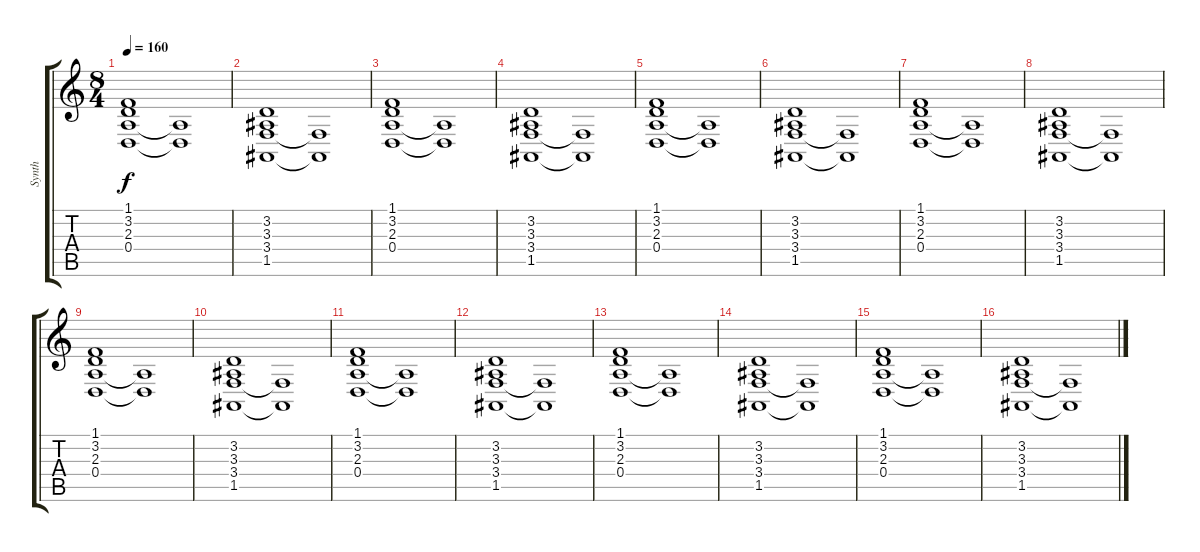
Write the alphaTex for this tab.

\track ("Synth" "Synth") {instrument pad2warm}
\staff {score tabs}
\tuning (E4 B3 G3 D3 A2 E2) {hide}
\ts (8 4)
\tempo 160
\clef g2
\ks c
(1.1 3.2 2.3 0.4).1{dy f instrument pad2warm} (2.3{t} 0.4{t}).1 |
(3.2 3.3 3.4 1.5).1 (3.4{t} 1.5{t}).1 |
(1.1 3.2 2.3 0.4).1 (2.3{t} 0.4{t}).1 |
(3.2 3.3 3.4 1.5).1 (3.4{t} 1.5{t}).1 |
(1.1 3.2 2.3 0.4).1 (2.3{t} 0.4{t}).1 |
(3.2 3.3 3.4 1.5).1 (3.4{t} 1.5{t}).1 |
(1.1 3.2 2.3 0.4).1 (2.3{t} 0.4{t}).1 |
(3.2 3.3 3.4 1.5).1 (3.4{t} 1.5{t}).1 |
(1.1 3.2 2.3 0.4).1 (2.3{t} 0.4{t}).1 |
(3.2 3.3 3.4 1.5).1 (3.4{t} 1.5{t}).1 |
(1.1 3.2 2.3 0.4).1 (2.3{t} 0.4{t}).1 |
(3.2 3.3 3.4 1.5).1 (3.4{t} 1.5{t}).1 |
(1.1 3.2 2.3 0.4).1 (2.3{t} 0.4{t}).1 |
(3.2 3.3 3.4 1.5).1 (3.4{t} 1.5{t}).1 |
(1.1 3.2 2.3 0.4).1 (2.3{t} 0.4{t}).1 |
(3.2 3.3 3.4 1.5).1 (3.4{t} 1.5{t}).1
